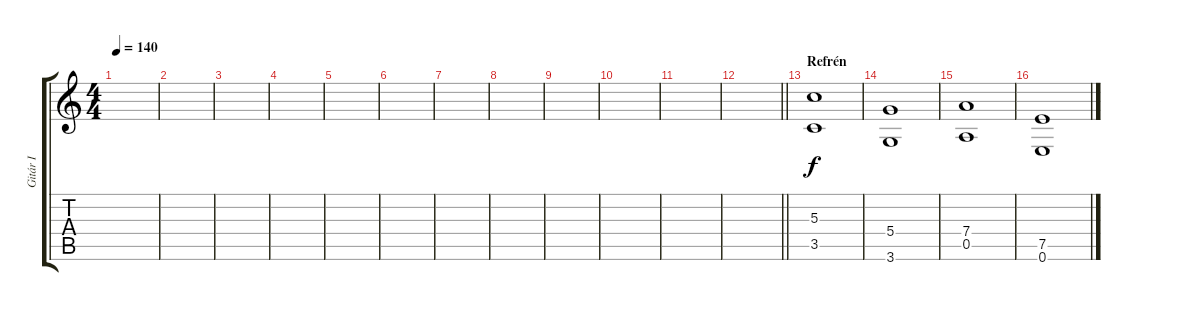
\track ("Gitár I" "Gitár I") {instrument distortionguitar}
\staff {score tabs}
\tuning (E4 B3 G3 D3 A2 E2) {hide}
\ts (4 4)
\tempo 140
\clef g2
\ks c
|
|
|
|
|
|
|
|
|
|
|
\barLineRight lightlight
|
\section ("" "Refrén")
(5.3 3.5).1 |
(5.4 3.6).1 |
(7.4 0.5).1 |
(7.5 0.6).1
